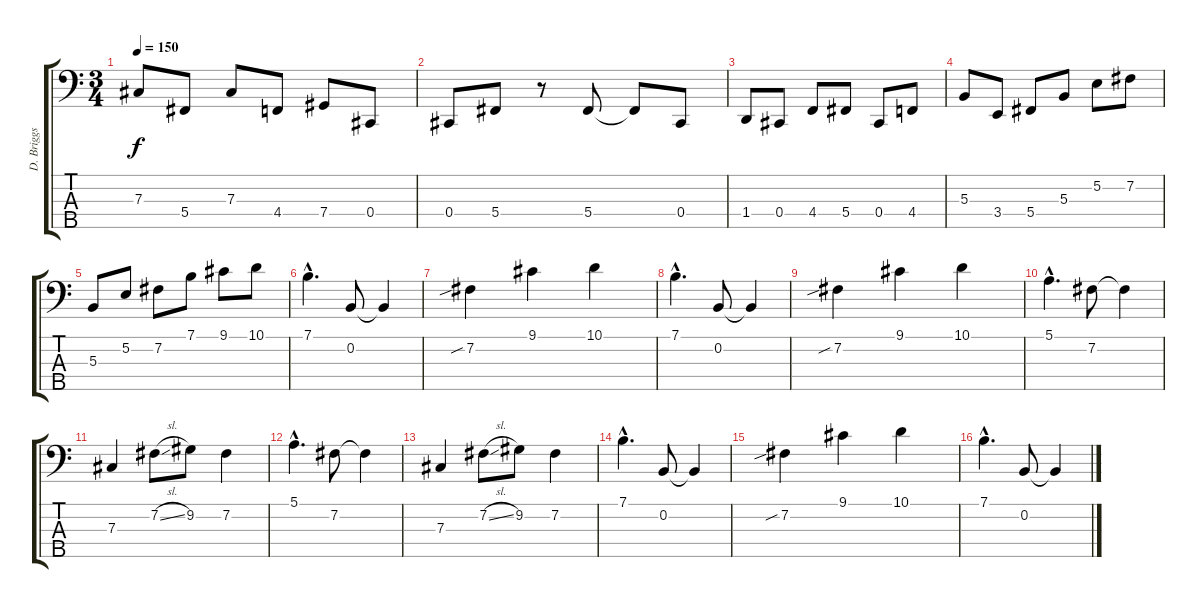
\track ("D. Briggs Bass" "D. Briggs ") {instrument electricbassfinger}
\staff {score tabs}
\tuning (E2 B1 Gb1 Db1 Ab0) {hide}
\ts (3 4)
\tempo 150
\clef f4
\ks c
7.3.8{dy f} 5.4.8 7.3.8 4.4.8 7.4.8 0.4.8 |
0.4.8 5.4.8 r.8 5.4.8 5.4{t}.8 0.4.8 |
1.4.8 0.4.8 4.4.8 5.4.8 0.4.8 4.4.8 |
5.3.8 3.4.8 5.4.8 5.3.8 5.2.8 7.2.8 |
5.3.8 5.2.8 7.2.8 7.1.8 9.1.8 10.1.8 |
7.1{hac}.4{d} 0.2.8 0.2{t}.4 |
7.2{sib}.4 9.1.4 10.1.4 |
7.1{hac}.4{d} 0.2.8 0.2{t}.4 |
7.2{sib}.4 9.1.4 10.1.4 |
5.1{hac}.4{d} 7.2.8 7.2{t}.4 |
7.3.4 7.2{sl}.8 9.2.8 7.2.4 |
5.1{hac}.4{d} 7.2.8 7.2{t}.4 |
7.3.4 7.2{sl}.8 9.2.8 7.2.4 |
7.1{hac}.4{d} 0.2.8 0.2{t}.4 |
7.2{sib}.4 9.1.4 10.1.4 |
7.1{hac}.4{d} 0.2.8 0.2{t}.4
